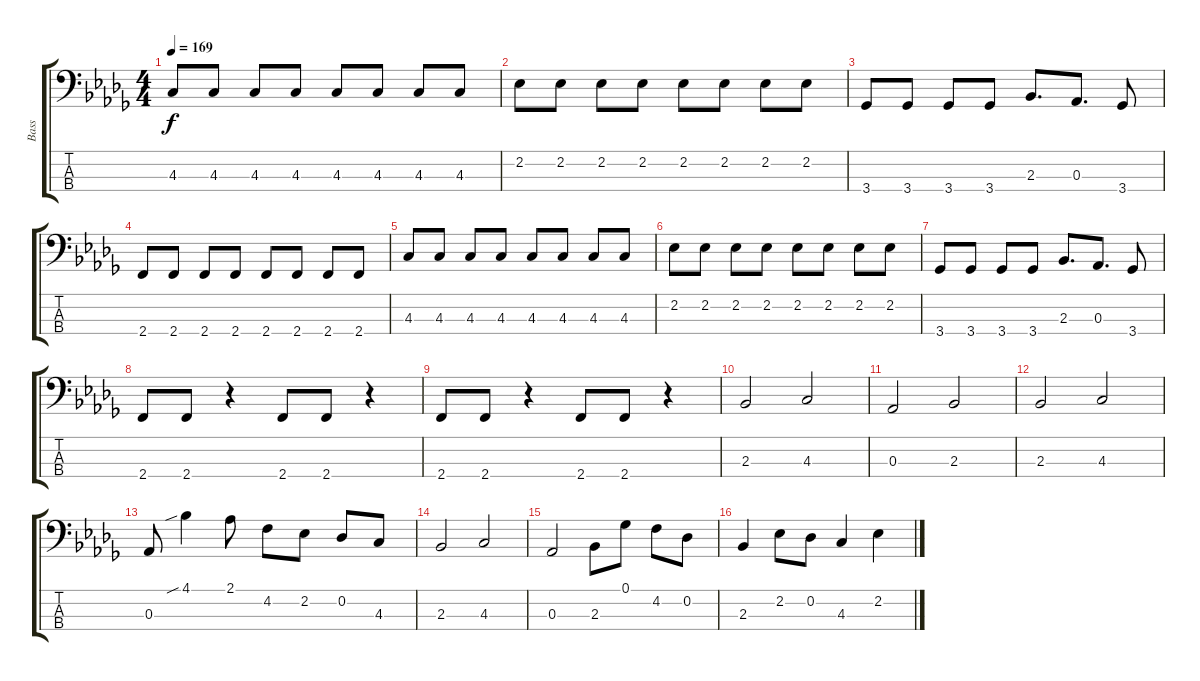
\track ("Bass" "Bass") {instrument electricbasspick}
\staff {score tabs}
\tuning (Gb2 Db2 Ab1 Eb1) {hide}
\ts (4 4)
\tempo 169
\clef f4
\ks db
4.3.8{dy f} 4.3.8 4.3.8 4.3.8 4.3.8 4.3.8 4.3.8 4.3.8 |
2.2.8 2.2.8 2.2.8 2.2.8 2.2.8 2.2.8 2.2.8 2.2.8 |
3.4.8 3.4.8 3.4.8 3.4.8 2.3.8{d} 0.3.8{d} 3.4.8 |
2.4.8 2.4.8 2.4.8 2.4.8 2.4.8 2.4.8 2.4.8 2.4.8 |
4.3.8 4.3.8 4.3.8 4.3.8 4.3.8 4.3.8 4.3.8 4.3.8 |
2.2.8 2.2.8 2.2.8 2.2.8 2.2.8 2.2.8 2.2.8 2.2.8 |
3.4.8 3.4.8 3.4.8 3.4.8 2.3.8{d} 0.3.8{d} 3.4.8 |
2.4.8 2.4.8 r.4 2.4.8 2.4.8 r.4 |
2.4.8 2.4.8 r.4 2.4.8 2.4.8 r.4 |
2.3.2 4.3.2 |
0.3.2 2.3.2 |
2.3.2 4.3.2 |
0.3.8 4.1{sib}.4 2.1.8 4.2.8 2.2.8 0.2.8 4.3.8 |
2.3.2 4.3.2 |
0.3.2 2.3.8 0.1.8 4.2.8 0.2.8 |
2.3.4 2.2.8 0.2.8 4.3.4 2.2.4
